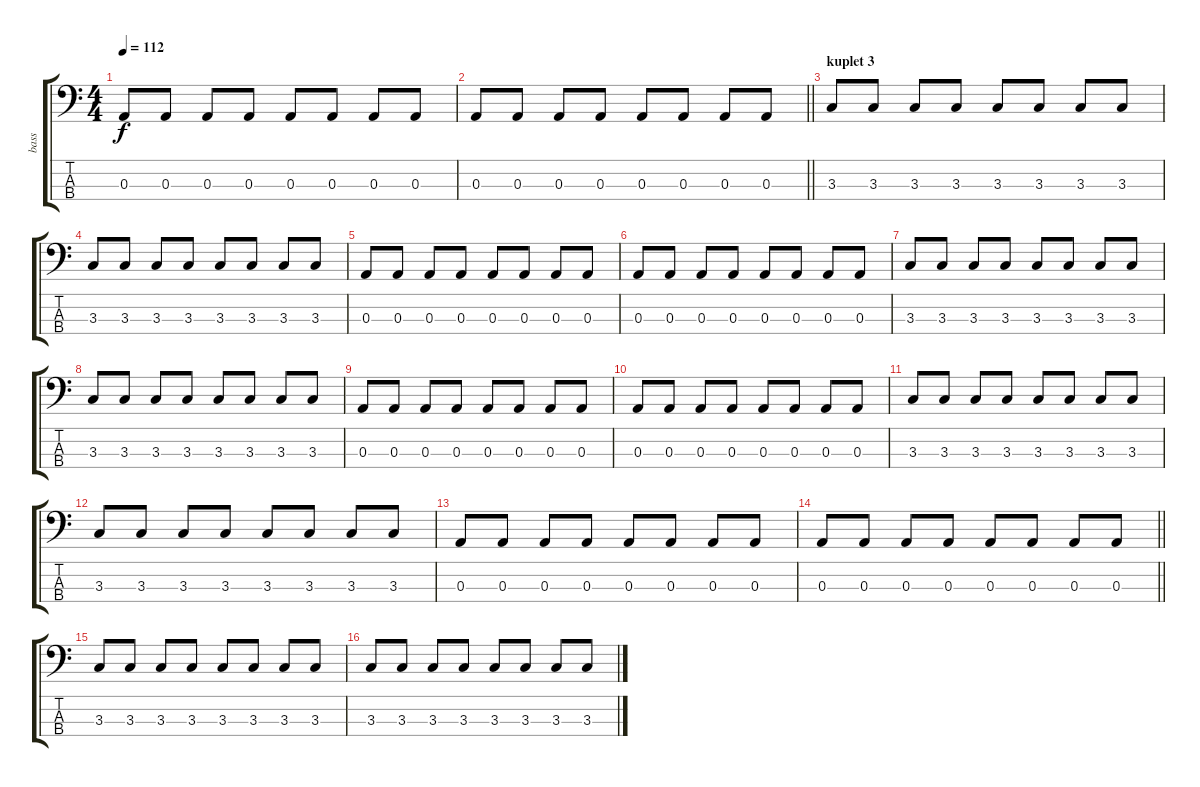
\track ("bass" "bass") {instrument electricbasspick}
\staff {score tabs}
\tuning (G2 D2 A1 E1) {hide}
\ts (4 4)
\tempo 112
\clef f4
\ks c
0.3.8{dy f} 0.3.8 0.3.8 0.3.8 0.3.8 0.3.8 0.3.8 0.3.8 |
\barLineRight lightlight
0.3.8 0.3.8 0.3.8 0.3.8 0.3.8 0.3.8 0.3.8 0.3.8 |
\section ("" "kuplet 3")
3.3.8 3.3.8 3.3.8 3.3.8 3.3.8 3.3.8 3.3.8 3.3.8 |
3.3.8 3.3.8 3.3.8 3.3.8 3.3.8 3.3.8 3.3.8 3.3.8 |
0.3.8 0.3.8 0.3.8 0.3.8 0.3.8 0.3.8 0.3.8 0.3.8 |
0.3.8 0.3.8 0.3.8 0.3.8 0.3.8 0.3.8 0.3.8 0.3.8 |
3.3.8 3.3.8 3.3.8 3.3.8 3.3.8 3.3.8 3.3.8 3.3.8 |
3.3.8 3.3.8 3.3.8 3.3.8 3.3.8 3.3.8 3.3.8 3.3.8 |
0.3.8 0.3.8 0.3.8 0.3.8 0.3.8 0.3.8 0.3.8 0.3.8 |
0.3.8 0.3.8 0.3.8 0.3.8 0.3.8 0.3.8 0.3.8 0.3.8 |
3.3.8 3.3.8 3.3.8 3.3.8 3.3.8 3.3.8 3.3.8 3.3.8 |
3.3.8 3.3.8 3.3.8 3.3.8 3.3.8 3.3.8 3.3.8 3.3.8 |
0.3.8 0.3.8 0.3.8 0.3.8 0.3.8 0.3.8 0.3.8 0.3.8 |
\barLineRight lightlight
0.3.8 0.3.8 0.3.8 0.3.8 0.3.8 0.3.8 0.3.8 0.3.8 |
3.3.8 3.3.8 3.3.8 3.3.8 3.3.8 3.3.8 3.3.8 3.3.8 |
3.3.8 3.3.8 3.3.8 3.3.8 3.3.8 3.3.8 3.3.8 3.3.8
